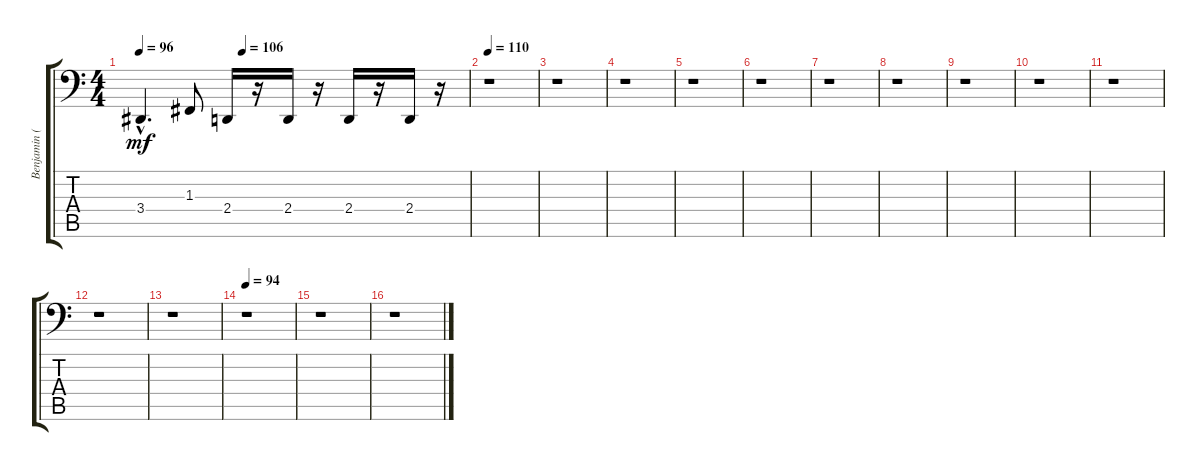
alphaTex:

\track ("Benjamin (KeybLow)" "Benjamin (") {instrument churchorgan}
\staff {score tabs}
\tuning (D3 A2 F2 C2 G1 D1) {hide}
\ts (4 4)
\tempo 96
\tempo (106 0.3125)
\clef f4
\ks c
3.4{hac}.4{d dy mf} 1.3.8 2.4.16 r.16 2.4.16 r.16 2.4.16 r.16 2.4.16 r.16 |
\tempo 110
r.1 |
r.1 |
r.1 |
r.1 |
r.1 |
r.1 |
r.1 |
r.1 |
r.1 |
r.1 |
r.1 |
r.1 |
\tempo 94
r.1 |
r.1 |
r.1
